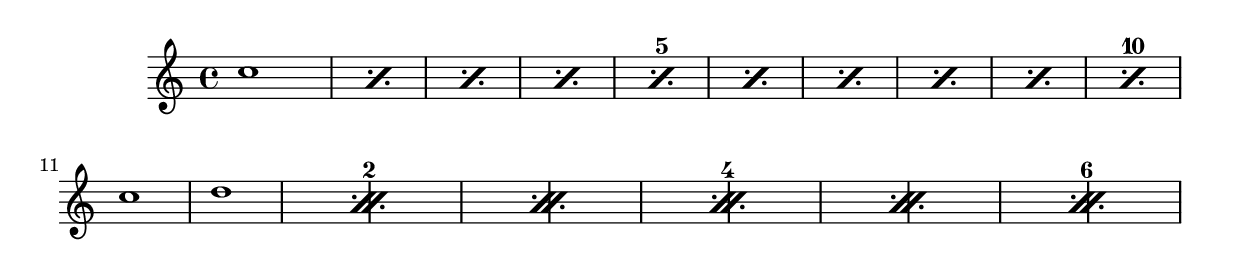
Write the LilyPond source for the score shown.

%% Do not edit this file; it is automatically
%% generated from LSR http://lsr.dsi.unimi.it
%% This file is in the public domain.
\version "2.13.10"

\header {
  lsrtags = "repeats, tweaks-and-overrides"

%% Translation of GIT committish: 5cab62e8738ff02eead438042743116391f306f5
  texidoces = "
Se pueden mostrar los contadores de las repeticiones del tipo
porcentaje a intervalos regulares mediante el establecimiento de
la propiedad de contexto @code{repeatCountVisibility}.

"
  doctitlees = "Visibilidad del contador de repeticiones de tipo porcentaje"

%% Translation of GIT committish: d96023d8792c8af202c7cb8508010c0d3648899d
  texidocde = "
Prozentwiederholungszähler können in regelmäßigen Intervallen angezeigt
werden, indem man die Eigenschaft @code{repeatCountVisibility} beeinflusst.
"
  doctitlede = "Sichtbarkeit von Prozent-Wiederholungen"
%% Translation of GIT committish: e98b2d804c2a136edfa28adc894bb584f676c884
  texidocfr = "
Le numéro de mesure répétée sera imprimé à intervalle régulier si vous
déterminez la propriété de contexte @code{repeatCountVisibility}.

"
  doctitlefr = "Affichage du numéro de répétition en pourcent"


  texidoc = "
Percent repeat counters can be shown at regular intervals by setting
the context property @code{repeatCountVisibility}.

"
  doctitle = "Percent repeat count visibility"
} % begin verbatim

\relative c'' {
  \set countPercentRepeats = ##t
  \set repeatCountVisibility = #(every-nth-repeat-count-visible 5)
  \repeat percent 10 { c1 } \break
  \set repeatCountVisibility = #(every-nth-repeat-count-visible 2)
  \repeat percent 6 { c1 d1 }
}
